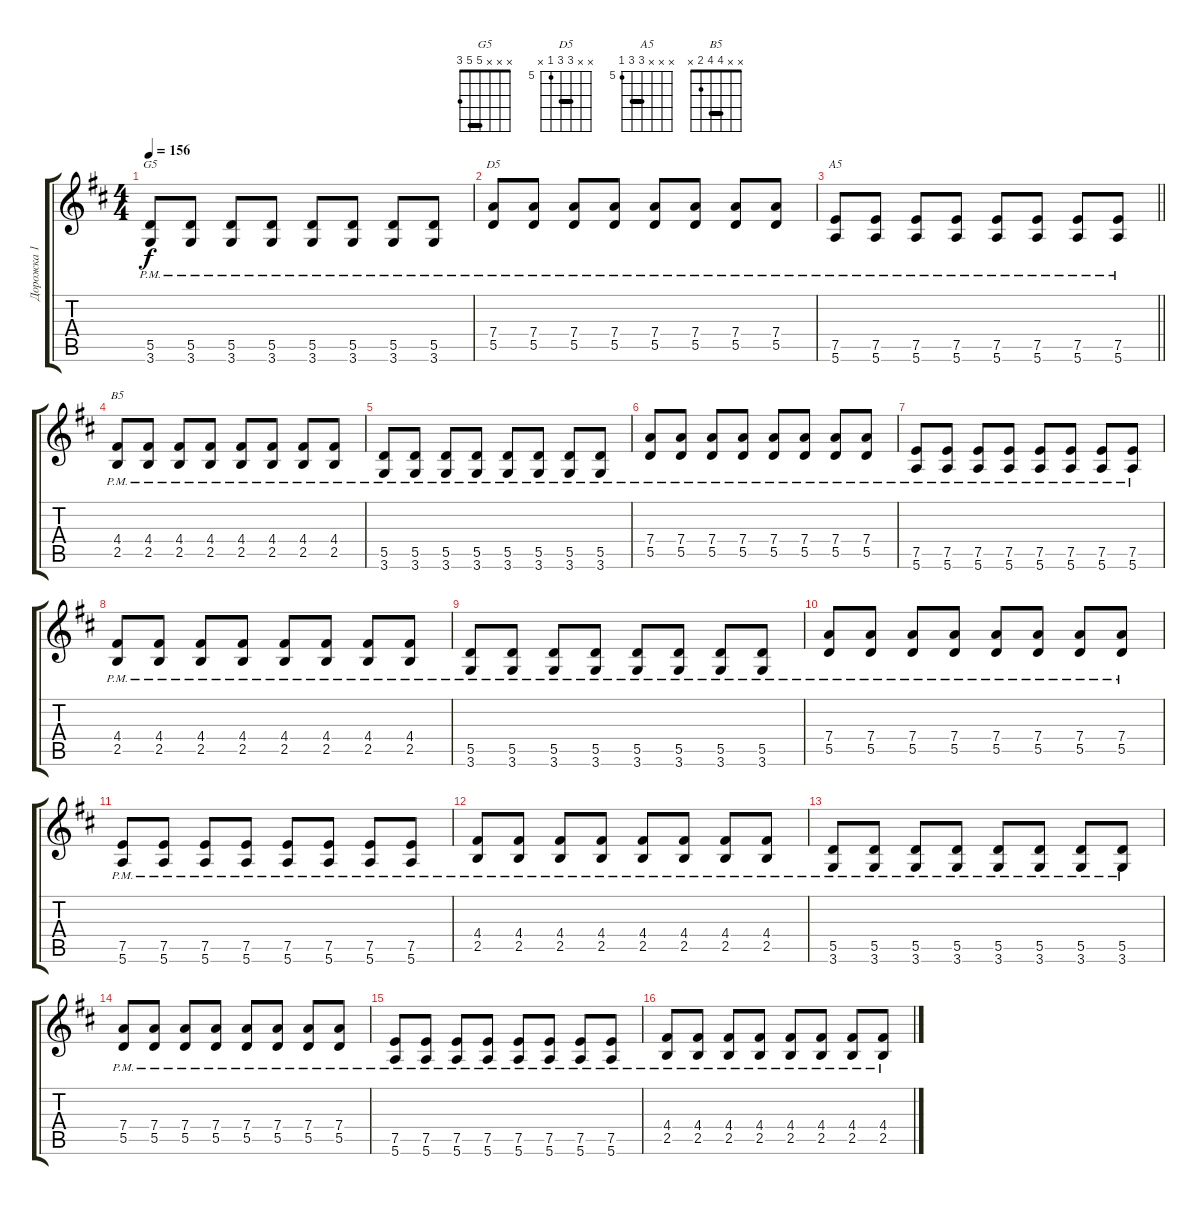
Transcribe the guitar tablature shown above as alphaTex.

\track ("Дорожка 1" "Дорожка 1") {instrument distortionguitar}
\staff {score tabs}
\tuning (E4 B3 G3 D3 A2 E2) {hide}
\chord ("G5" x x x 5 5 3) {barre 5}
\chord ("D5" x x 7 7 5 x) {firstfret 5 barre 7}
\chord ("A5" x x x 7 7 5) {firstfret 5 barre 7}
\chord ("B5" x x 4 4 2 x) {barre 4}
\ts (4 4)
\tempo 156
\clef g2
\ks bminor
(5.5{pm} 3.6{pm}).8{ch "G5" dy f} (5.5{pm} 3.6{pm}).8 (5.5{pm} 3.6{pm}).8 (5.5{pm} 3.6{pm}).8 (5.5{pm} 3.6{pm}).8 (5.5{pm} 3.6{pm}).8 (5.5{pm} 3.6{pm}).8 (5.5{pm} 3.6{pm}).8 |
(7.4{pm} 5.5{pm}).8{ch "D5"} (7.4{pm} 5.5{pm}).8 (7.4{pm} 5.5{pm}).8 (7.4{pm} 5.5{pm}).8 (7.4{pm} 5.5{pm}).8 (7.4{pm} 5.5{pm}).8 (7.4{pm} 5.5{pm}).8 (7.4{pm} 5.5{pm}).8 |
\barLineRight lightlight
(7.5{pm} 5.6{pm}).8{ch "A5"} (7.5{pm} 5.6{pm}).8 (7.5{pm} 5.6{pm}).8 (7.5{pm} 5.6{pm}).8 (7.5{pm} 5.6{pm}).8 (7.5{pm} 5.6{pm}).8 (7.5{pm} 5.6{pm}).8 (7.5{pm} 5.6{pm}).8 |
(4.4{pm} 2.5{pm}).8{ch "B5"} (4.4{pm} 2.5{pm}).8 (4.4{pm} 2.5{pm}).8 (4.4{pm} 2.5{pm}).8 (4.4{pm} 2.5{pm}).8 (4.4{pm} 2.5{pm}).8 (4.4{pm} 2.5{pm}).8 (4.4{pm} 2.5{pm}).8 |
(5.5{pm} 3.6{pm}).8 (5.5{pm} 3.6{pm}).8 (5.5{pm} 3.6{pm}).8 (5.5{pm} 3.6{pm}).8 (5.5{pm} 3.6{pm}).8 (5.5{pm} 3.6{pm}).8 (5.5{pm} 3.6{pm}).8 (5.5{pm} 3.6{pm}).8 |
(7.4{pm} 5.5{pm}).8 (7.4{pm} 5.5{pm}).8 (7.4{pm} 5.5{pm}).8 (7.4{pm} 5.5{pm}).8 (7.4{pm} 5.5{pm}).8 (7.4{pm} 5.5{pm}).8 (7.4{pm} 5.5{pm}).8 (7.4{pm} 5.5{pm}).8 |
(7.5{pm} 5.6{pm}).8 (7.5{pm} 5.6{pm}).8 (7.5{pm} 5.6{pm}).8 (7.5{pm} 5.6{pm}).8 (7.5{pm} 5.6{pm}).8 (7.5{pm} 5.6{pm}).8 (7.5{pm} 5.6{pm}).8 (7.5{pm} 5.6{pm}).8 |
(4.4{pm} 2.5{pm}).8 (4.4{pm} 2.5{pm}).8 (4.4{pm} 2.5{pm}).8 (4.4{pm} 2.5{pm}).8 (4.4{pm} 2.5{pm}).8 (4.4{pm} 2.5{pm}).8 (4.4{pm} 2.5{pm}).8 (4.4{pm} 2.5{pm}).8 |
(5.5{pm} 3.6{pm}).8 (5.5{pm} 3.6{pm}).8 (5.5{pm} 3.6{pm}).8 (5.5{pm} 3.6{pm}).8 (5.5{pm} 3.6{pm}).8 (5.5{pm} 3.6{pm}).8 (5.5{pm} 3.6{pm}).8 (5.5{pm} 3.6{pm}).8 |
(7.4{pm} 5.5{pm}).8 (7.4{pm} 5.5{pm}).8 (7.4{pm} 5.5{pm}).8 (7.4{pm} 5.5{pm}).8 (7.4{pm} 5.5{pm}).8 (7.4{pm} 5.5{pm}).8 (7.4{pm} 5.5{pm}).8 (7.4{pm} 5.5{pm}).8 |
(7.5{pm} 5.6{pm}).8 (7.5{pm} 5.6{pm}).8 (7.5{pm} 5.6{pm}).8 (7.5{pm} 5.6{pm}).8 (7.5{pm} 5.6{pm}).8 (7.5{pm} 5.6{pm}).8 (7.5{pm} 5.6{pm}).8 (7.5{pm} 5.6{pm}).8 |
(4.4{pm} 2.5{pm}).8 (4.4{pm} 2.5{pm}).8 (4.4{pm} 2.5{pm}).8 (4.4{pm} 2.5{pm}).8 (4.4{pm} 2.5{pm}).8 (4.4{pm} 2.5{pm}).8 (4.4{pm} 2.5{pm}).8 (4.4{pm} 2.5{pm}).8 |
(5.5{pm} 3.6{pm}).8 (5.5{pm} 3.6{pm}).8 (5.5{pm} 3.6{pm}).8 (5.5{pm} 3.6{pm}).8 (5.5{pm} 3.6{pm}).8 (5.5{pm} 3.6{pm}).8 (5.5{pm} 3.6{pm}).8 (5.5{pm} 3.6{pm}).8 |
(7.4{pm} 5.5{pm}).8 (7.4{pm} 5.5{pm}).8 (7.4{pm} 5.5{pm}).8 (7.4{pm} 5.5{pm}).8 (7.4{pm} 5.5{pm}).8 (7.4{pm} 5.5{pm}).8 (7.4{pm} 5.5{pm}).8 (7.4{pm} 5.5{pm}).8 |
(7.5{pm} 5.6{pm}).8 (7.5{pm} 5.6{pm}).8 (7.5{pm} 5.6{pm}).8 (7.5{pm} 5.6{pm}).8 (7.5{pm} 5.6{pm}).8 (7.5{pm} 5.6{pm}).8 (7.5{pm} 5.6{pm}).8 (7.5{pm} 5.6{pm}).8 |
(4.4{pm} 2.5{pm}).8 (4.4{pm} 2.5{pm}).8 (4.4{pm} 2.5{pm}).8 (4.4{pm} 2.5{pm}).8 (4.4{pm} 2.5{pm}).8 (4.4{pm} 2.5{pm}).8 (4.4{pm} 2.5{pm}).8 (4.4{pm} 2.5{pm}).8
